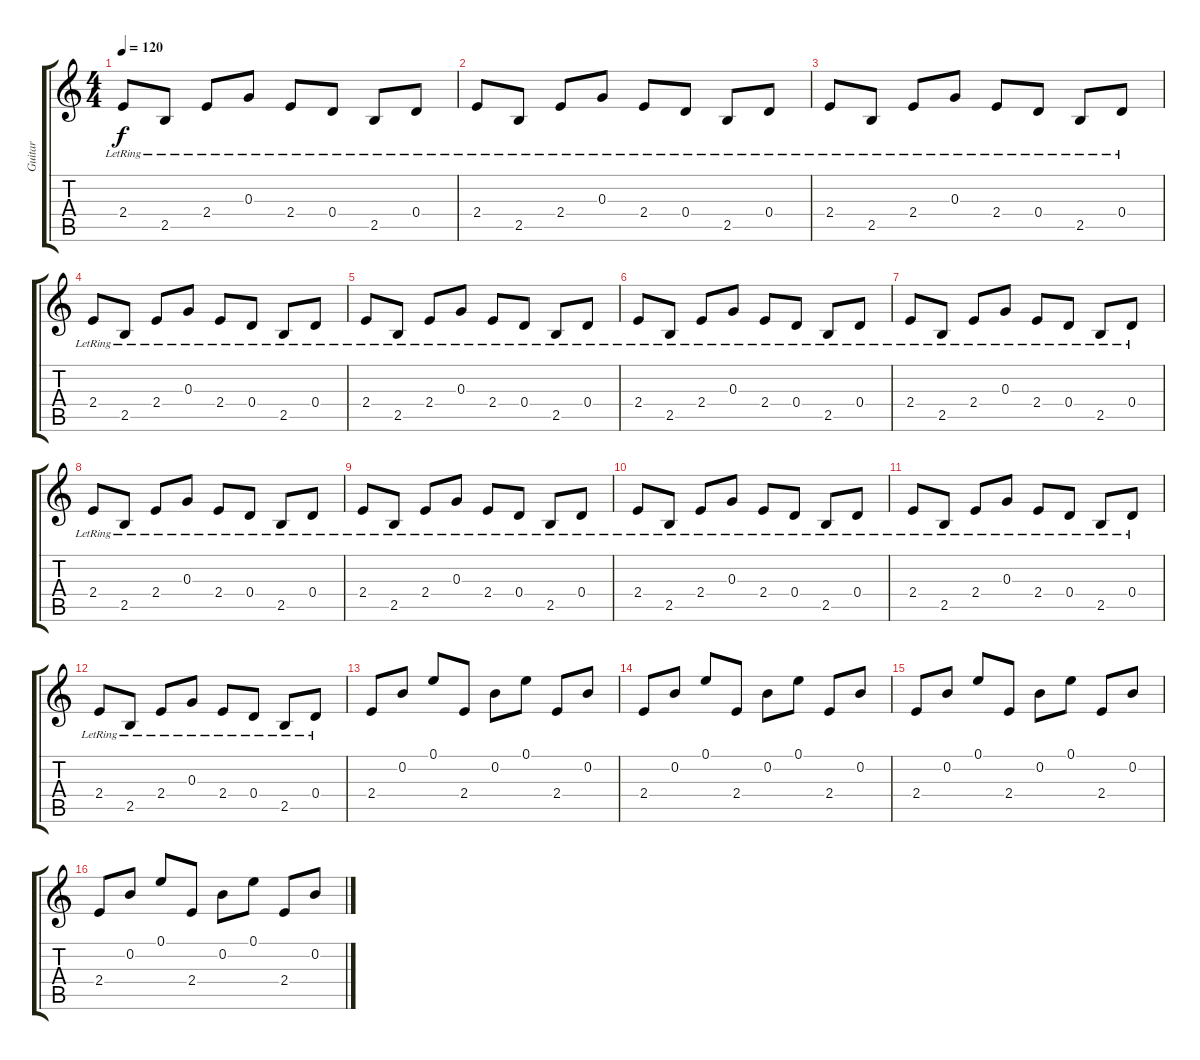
\track ("Guitar" "Guitar") {instrument acousticguitarsteel}
\staff {score tabs}
\tuning (E4 B3 G3 D3 A2 E2) {hide}
\ts (4 4)
\tempo 120
\clef g2
\ks c
2.4{lr}.8{dy f} 2.5{lr}.8 2.4{lr}.8 0.3{lr}.8 2.4{lr}.8 0.4{lr}.8 2.5{lr}.8 0.4{lr}.8 |
2.4{lr}.8 2.5{lr}.8 2.4{lr}.8 0.3{lr}.8 2.4{lr}.8 0.4{lr}.8 2.5{lr}.8 0.4{lr}.8 |
2.4{lr}.8 2.5{lr}.8 2.4{lr}.8 0.3{lr}.8 2.4{lr}.8 0.4{lr}.8 2.5{lr}.8 0.4{lr}.8 |
2.4{lr}.8 2.5{lr}.8 2.4{lr}.8 0.3{lr}.8 2.4{lr}.8 0.4{lr}.8 2.5{lr}.8 0.4{lr}.8 |
2.4{lr}.8 2.5{lr}.8 2.4{lr}.8 0.3{lr}.8 2.4{lr}.8 0.4{lr}.8 2.5{lr}.8 0.4{lr}.8 |
2.4{lr}.8 2.5{lr}.8 2.4{lr}.8 0.3{lr}.8 2.4{lr}.8 0.4{lr}.8 2.5{lr}.8 0.4{lr}.8 |
2.4{lr}.8 2.5{lr}.8 2.4{lr}.8 0.3{lr}.8 2.4{lr}.8 0.4{lr}.8 2.5{lr}.8 0.4{lr}.8 |
2.4{lr}.8 2.5{lr}.8 2.4{lr}.8 0.3{lr}.8 2.4{lr}.8 0.4{lr}.8 2.5{lr}.8 0.4{lr}.8 |
2.4{lr}.8 2.5{lr}.8 2.4{lr}.8 0.3{lr}.8 2.4{lr}.8 0.4{lr}.8 2.5{lr}.8 0.4{lr}.8 |
2.4{lr}.8 2.5{lr}.8 2.4{lr}.8 0.3{lr}.8 2.4{lr}.8 0.4{lr}.8 2.5{lr}.8 0.4{lr}.8 |
2.4{lr}.8 2.5{lr}.8 2.4{lr}.8 0.3{lr}.8 2.4{lr}.8 0.4{lr}.8 2.5{lr}.8 0.4{lr}.8 |
2.4{lr}.8 2.5{lr}.8 2.4{lr}.8 0.3{lr}.8 2.4{lr}.8 0.4{lr}.8 2.5{lr}.8 0.4{lr}.8 |
2.4.8 0.2.8 0.1.8 2.4.8 0.2.8 0.1.8 2.4.8 0.2.8 |
2.4.8 0.2.8 0.1.8 2.4.8 0.2.8 0.1.8 2.4.8 0.2.8 |
2.4.8 0.2.8 0.1.8 2.4.8 0.2.8 0.1.8 2.4.8 0.2.8 |
2.4.8 0.2.8 0.1.8 2.4.8 0.2.8 0.1.8 2.4.8 0.2.8
